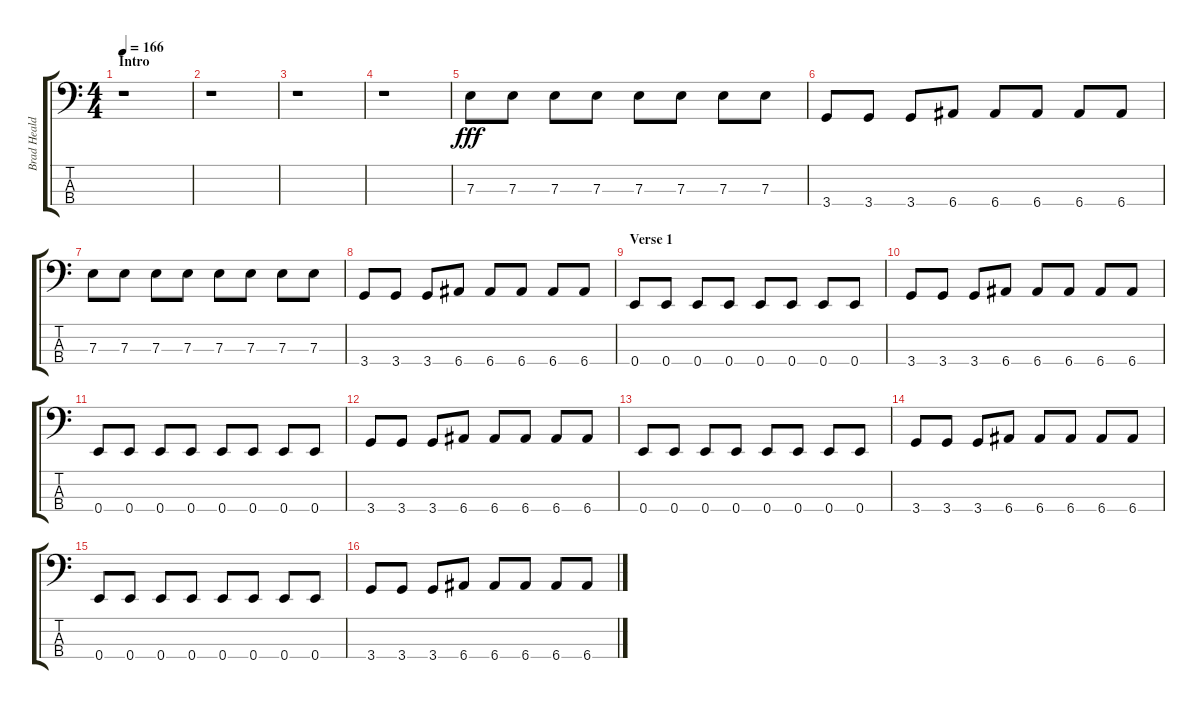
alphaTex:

\track ("Brad Heald" "Brad Heald") {instrument electricbasspick}
\staff {score tabs}
\tuning (G2 D2 A1 E1) {hide}
\ts (4 4)
\section ("" "Intro")
\tempo 166
\clef f4
\ks c
r.1{dy fff instrument electricbasspick} |
r.1 |
r.1 |
r.1 |
7.3.8 7.3.8 7.3.8 7.3.8 7.3.8 7.3.8 7.3.8 7.3.8 |
3.4.8 3.4.8 3.4.8 6.4.8 6.4.8 6.4.8 6.4.8 6.4.8 |
7.3.8 7.3.8 7.3.8 7.3.8 7.3.8 7.3.8 7.3.8 7.3.8 |
3.4.8 3.4.8 3.4.8 6.4.8 6.4.8 6.4.8 6.4.8 6.4.8 |
\section ("" "Verse 1 ")
0.4.8 0.4.8 0.4.8 0.4.8 0.4.8 0.4.8 0.4.8 0.4.8 |
3.4.8 3.4.8 3.4.8 6.4.8 6.4.8 6.4.8 6.4.8 6.4.8 |
0.4.8 0.4.8 0.4.8 0.4.8 0.4.8 0.4.8 0.4.8 0.4.8 |
3.4.8 3.4.8 3.4.8 6.4.8 6.4.8 6.4.8 6.4.8 6.4.8 |
0.4.8 0.4.8 0.4.8 0.4.8 0.4.8 0.4.8 0.4.8 0.4.8 |
3.4.8 3.4.8 3.4.8 6.4.8 6.4.8 6.4.8 6.4.8 6.4.8 |
0.4.8 0.4.8 0.4.8 0.4.8 0.4.8 0.4.8 0.4.8 0.4.8 |
3.4.8 3.4.8 3.4.8 6.4.8 6.4.8 6.4.8 6.4.8 6.4.8
